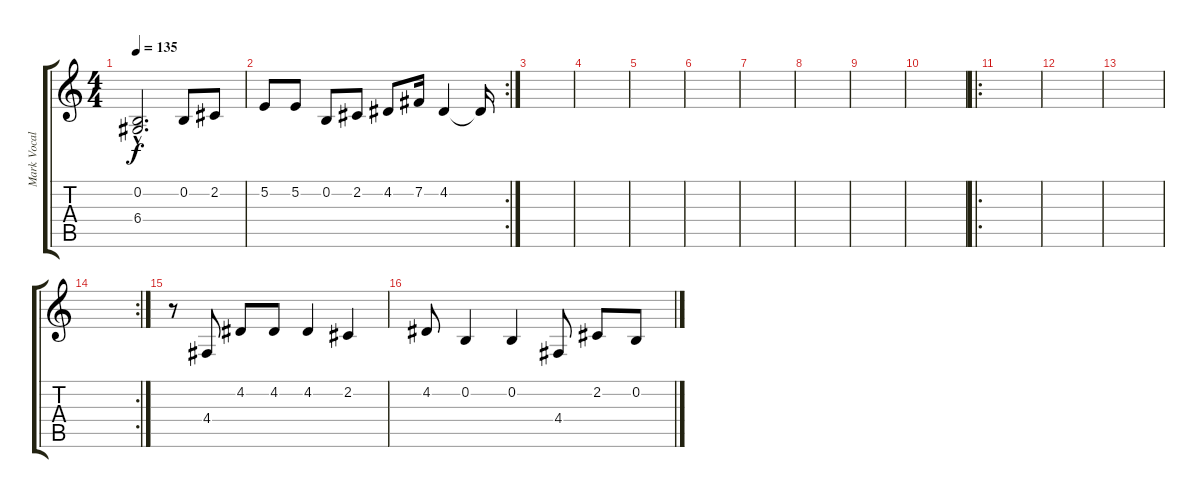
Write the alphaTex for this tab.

\track ("Mark Vocals" "Mark Vocal") {instrument altosax}
\staff {score tabs}
\tuning (E4 B3 G3 D3 A2 E2) {hide}
\ts (4 4)
\tempo 135
\clef g2
\ks c
(0.2{hac} 6.4{hac}).2{d dy f} 0.2.8 2.2.8 |
\rc 2
5.2.8 5.2.8 0.2.8 2.2.8 4.2.8 7.2.16 4.2.4 4.2{t}.16 |
|
|
|
|
|
|
|
|
\ro
|
|
|
\rc 2
|
r.8 4.4.8 4.2.8 4.2.8 4.2.4 2.2.4 |
4.2.8 0.2.4 0.2.4 4.4.8 2.2.8 0.2.8
